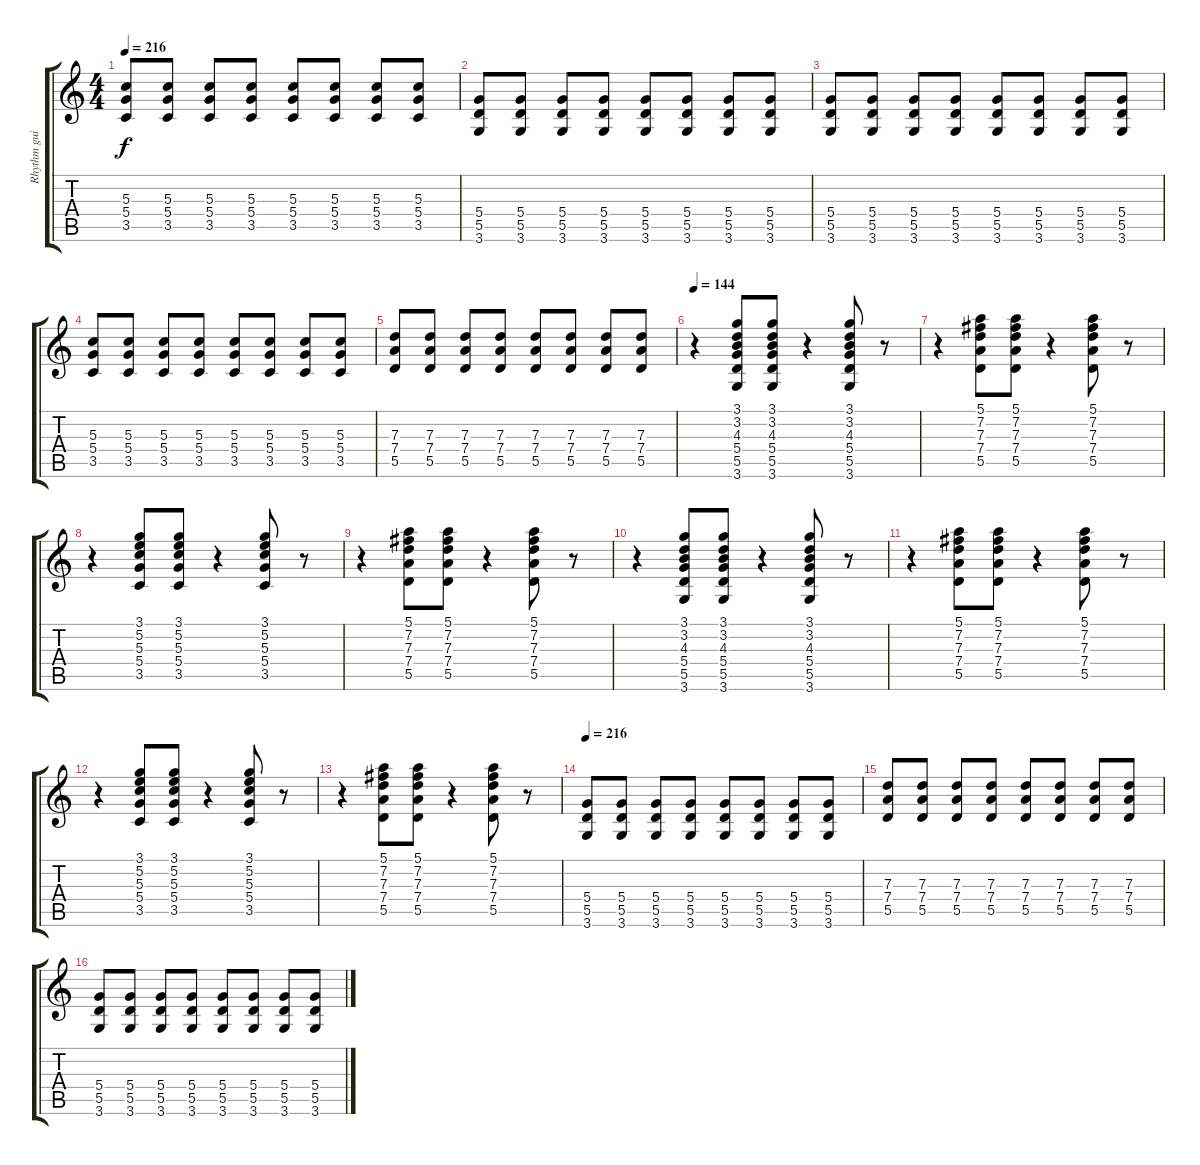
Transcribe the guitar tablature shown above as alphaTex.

\track ("Rhythm guitar" "Rhythm gui") {instrument distortionguitar}
\staff {score tabs}
\tuning (E4 B3 G3 D3 A2 E2) {hide}
\ts (4 4)
\tempo 216
\clef g2
\ks c
(5.3 5.4 3.5).8{dy f} (5.3 5.4 3.5).8 (5.3 5.4 3.5).8 (5.3 5.4 3.5).8 (5.3 5.4 3.5).8 (5.3 5.4 3.5).8 (5.3 5.4 3.5).8 (5.3 5.4 3.5).8 |
(5.4 5.5 3.6).8 (5.4 5.5 3.6).8 (5.4 5.5 3.6).8 (5.4 5.5 3.6).8 (5.4 5.5 3.6).8 (5.4 5.5 3.6).8 (5.4 5.5 3.6).8 (5.4 5.5 3.6).8 |
(5.4 5.5 3.6).8 (5.4 5.5 3.6).8 (5.4 5.5 3.6).8 (5.4 5.5 3.6).8 (5.4 5.5 3.6).8 (5.4 5.5 3.6).8 (5.4 5.5 3.6).8 (5.4 5.5 3.6).8 |
(5.3 5.4 3.5).8 (5.3 5.4 3.5).8 (5.3 5.4 3.5).8 (5.3 5.4 3.5).8 (5.3 5.4 3.5).8 (5.3 5.4 3.5).8 (5.3 5.4 3.5).8 (5.3 5.4 3.5).8 |
(7.3 7.4 5.5).8 (7.3 7.4 5.5).8 (7.3 7.4 5.5).8 (7.3 7.4 5.5).8 (7.3 7.4 5.5).8 (7.3 7.4 5.5).8 (7.3 7.4 5.5).8 (7.3 7.4 5.5).8 |
\tempo 144
r.4 (3.1 3.2 4.3 5.4 5.5 3.6).8 (3.1 3.2 4.3 5.4 5.5 3.6).8 r.4 (3.1 3.2 4.3 5.4 5.5 3.6).8 r.8 |
r.4 (5.1 7.2 7.3 7.4 5.5).8 (5.1 7.2 7.3 7.4 5.5).8 r.4 (5.1 7.2 7.3 7.4 5.5).8 r.8 |
r.4 (3.1 5.2 5.3 5.4 3.5).8 (3.1 5.2 5.3 5.4 3.5).8 r.4 (3.1 5.2 5.3 5.4 3.5).8 r.8 |
r.4 (5.1 7.2 7.3 7.4 5.5).8 (5.1 7.2 7.3 7.4 5.5).8 r.4 (5.1 7.2 7.3 7.4 5.5).8 r.8 |
r.4 (3.1 3.2 4.3 5.4 5.5 3.6).8 (3.1 3.2 4.3 5.4 5.5 3.6).8 r.4 (3.1 3.2 4.3 5.4 5.5 3.6).8 r.8 |
r.4 (5.1 7.2 7.3 7.4 5.5).8 (5.1 7.2 7.3 7.4 5.5).8 r.4 (5.1 7.2 7.3 7.4 5.5).8 r.8 |
r.4 (3.1 5.2 5.3 5.4 3.5).8 (3.1 5.2 5.3 5.4 3.5).8 r.4 (3.1 5.2 5.3 5.4 3.5).8 r.8 |
r.4 (5.1 7.2 7.3 7.4 5.5).8 (5.1 7.2 7.3 7.4 5.5).8 r.4 (5.1 7.2 7.3 7.4 5.5).8 r.8 |
\tempo 216
(5.4 5.5 3.6).8 (5.4 5.5 3.6).8 (5.4 5.5 3.6).8 (5.4 5.5 3.6).8 (5.4 5.5 3.6).8 (5.4 5.5 3.6).8 (5.4 5.5 3.6).8 (5.4 5.5 3.6).8 |
(7.3 7.4 5.5).8 (7.3 7.4 5.5).8 (7.3 7.4 5.5).8 (7.3 7.4 5.5).8 (7.3 7.4 5.5).8 (7.3 7.4 5.5).8 (7.3 7.4 5.5).8 (7.3 7.4 5.5).8 |
(5.4 5.5 3.6).8 (5.4 5.5 3.6).8 (5.4 5.5 3.6).8 (5.4 5.5 3.6).8 (5.4 5.5 3.6).8 (5.4 5.5 3.6).8 (5.4 5.5 3.6).8 (5.4 5.5 3.6).8
